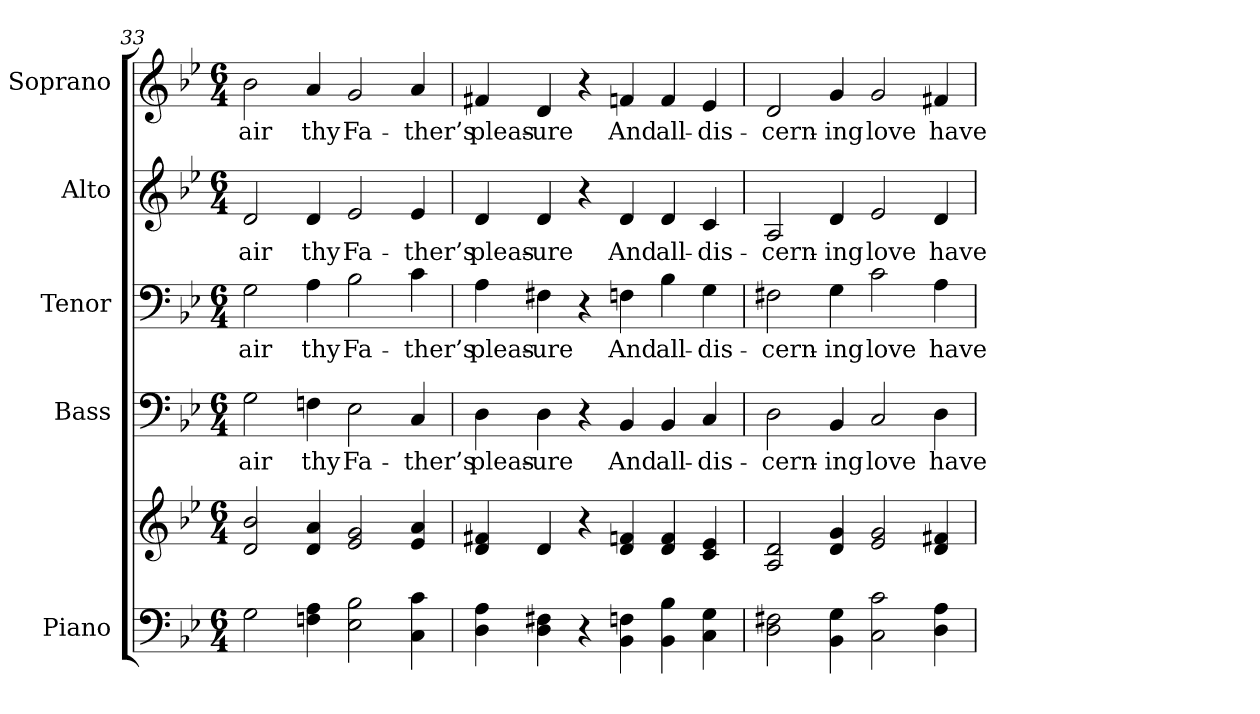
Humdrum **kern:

**kern	**kern	**kern	**text	**kern	**text	**kern	**text	**kern	**text
*part5	*part5	*part4	*part4	*part3	*part3	*part2	*part2	*part1	*part1
*staff6	*staff5	*staff4	*staff4	*staff3	*staff3	*staff2	*staff2	*staff1	*staff1
*I"Piano	*	*I"Bass	*	*I"Tenor	*	*I"Alto	*	*I"Soprano	*
*I'Pno.	*	*I'B.	*	*I'T.	*	*I'A.	*	*I'S.	*
*clefF4	*clefG2	*clefF4	*	*clefF4	*	*clefG2	*	*clefG2	*
*k[b-e-]	*k[b-e-]	*k[b-e-]	*	*k[b-e-]	*	*k[b-e-]	*	*k[b-e-]	*
*B-:	*B-:	*B-:	*	*B-:	*	*B-:	*	*B-:	*
*M6/4	*M6/4	*M6/4	*	*M6/4	*	*M6/4	*	*M6/4	*
=33	=33	=33	=33	=33	=33	=33	=33	=33	=33
!	!	!	!LO:LY:b:color=#000000	!	!	!	!	!	!
!	!	!	!	!	!LO:LY:b:color=#000000	!	!	!	!
!	!	!	!	!	!	!	!LO:LY:b:color=#000000	!	!
!	!	!	!	!	!	!	!	!	!LO:LY:b:color=#000000
2Gi\	2di/ 2b-i	2Gi\	air	2Gi\	air	2di/	air	2b-i\	air
!	!	!	!LO:LY:b:color=#000000	!	!	!	!	!	!
!	!	!	!	!	!LO:LY:b:color=#000000	!	!	!	!
!	!	!	!	!	!	!	!LO:LY:b:color=#000000	!	!
!	!	!	!	!	!	!	!	!	!LO:LY:b:color=#000000
4Fni\ 4Ai	4di/ 4ai	4Fni\	thy	4Ai\	thy	4di/	thy	4ai/	thy
!	!	!	!LO:LY:b:color=#000000	!	!	!	!	!	!
!	!	!	!	!	!LO:LY:b:color=#000000	!	!	!	!
!	!	!	!	!	!	!	!LO:LY:b:color=#000000	!	!
!	!	!	!	!	!	!	!	!	!LO:LY:b:color=#000000
2E-i\ 2B-i	2e-i/ 2gi	2E-i\	Fa-	2B-i\	Fa-	2e-i/	Fa-	2gi/	Fa-
!	!	!	!LO:LY:b:color=#000000	!	!	!	!	!	!
!	!	!	!	!	!LO:LY:b:color=#000000	!	!	!	!
!	!	!	!	!	!	!	!LO:LY:b:color=#000000	!	!
!	!	!	!	!	!	!	!	!	!LO:LY:b:color=#000000
4Ci\ 4ci	4e-i/ 4ai	4Ci/	-ther’s	4ci\	-ther’s	4e-i/	-ther’s	4ai/	-ther’s
!!LO:PB:g=z
=34	=34	=34	=34	=34	=34	=34	=34	=34	=34
!	!	!	!LO:LY:b:color=#000000	!	!	!	!	!	!
!	!	!	!	!	!LO:LY:b:color=#000000	!	!	!	!
!	!	!	!	!	!	!	!LO:LY:b:color=#000000	!	!
!	!	!	!	!	!	!	!	!	!LO:LY:b:color=#000000
4Di\ 4Ai	4di/ 4f#Xi	4Di\	pleas-	4Ai\	pleas-	4di/	pleas-	4f#Xi/	pleas-
!	!	!	!LO:LY:b:color=#000000	!	!	!	!	!	!
!	!	!	!	!	!LO:LY:b:color=#000000	!	!	!	!
!	!	!	!	!	!	!	!LO:LY:b:color=#000000	!	!
!	!	!	!	!	!	!	!	!	!LO:LY:b:color=#000000
4Di\ 4F#Xi	4di/	4Di\	-ure	4F#Xi\	-ure	4di/	-ure	4di/	-ure
4r	4r	4r	.	4r	.	4r	.	4r	.
!	!	!	!LO:LY:b:color=#000000	!	!	!	!	!	!
!	!	!	!	!	!LO:LY:b:color=#000000	!	!	!	!
!	!	!	!	!	!	!	!LO:LY:b:color=#000000	!	!
!	!	!	!	!	!	!	!	!	!LO:LY:b:color=#000000
4BB-i\ 4Fni	4di/ 4fni	4BB-i/	And	4Fni\	And	4di/	And	4fni/	And
!	!	!	!LO:LY:b:color=#000000	!	!	!	!	!	!
!	!	!	!	!	!LO:LY:b:color=#000000	!	!	!	!
!	!	!	!	!	!	!	!LO:LY:b:color=#000000	!	!
!	!	!	!	!	!	!	!	!	!LO:LY:b:color=#000000
4BB-i\ 4B-i	4di/ 4fi	4BB-i/	all-	4B-i\	all-	4di/	all-	4fi/	all-
!	!	!	!LO:LY:b:color=#000000	!	!	!	!	!	!
!	!	!	!	!	!LO:LY:b:color=#000000	!	!	!	!
!	!	!	!	!	!	!	!LO:LY:b:color=#000000	!	!
!	!	!	!	!	!	!	!	!	!LO:LY:b:color=#000000
4Ci\ 4Gi	4ci/ 4e-i	4Ci/	-dis-	4Gi\	-dis-	4ci/	-dis-	4e-i/	-dis-
=35	=35	=35	=35	=35	=35	=35	=35	=35	=35
!	!	!	!LO:LY:b:color=#000000	!	!	!	!	!	!
!	!	!	!	!	!LO:LY:b:color=#000000	!	!	!	!
!	!	!	!	!	!	!	!LO:LY:b:color=#000000	!	!
!	!	!	!	!	!	!	!	!	!LO:LY:b:color=#000000
2Di\ 2F#Xi	2Ai/ 2di	2Di\	-cern-	2F#Xi\	-cern-	2Ai/	-cern-	2di/	-cern-
!	!	!	!LO:LY:b:color=#000000	!	!	!	!	!	!
!	!	!	!	!	!LO:LY:b:color=#000000	!	!	!	!
!	!	!	!	!	!	!	!LO:LY:b:color=#000000	!	!
!	!	!	!	!	!	!	!	!	!LO:LY:b:color=#000000
4BB-i\ 4Gi	4di/ 4gi	4BB-i/	-ing	4Gi\	-ing	4di/	-ing	4gi/	-ing
!	!	!	!LO:LY:b:color=#000000	!	!	!	!	!	!
!	!	!	!	!	!LO:LY:b:color=#000000	!	!	!	!
!	!	!	!	!	!	!	!LO:LY:b:color=#000000	!	!
!	!	!	!	!	!	!	!	!	!LO:LY:b:color=#000000
2Ci\ 2ci	2e-i/ 2gi	2Ci/	love	2ci\	love	2e-i/	love	2gi/	love
!	!	!	!LO:LY:b:color=#000000	!	!	!	!	!	!
!	!	!	!	!	!LO:LY:b:color=#000000	!	!	!	!
!	!	!	!	!	!	!	!LO:LY:b:color=#000000	!	!
!	!	!	!	!	!	!	!	!	!LO:LY:b:color=#000000
4Di\ 4Ai	4di/ 4f#Xi	4Di\	have	4Ai\	have	4di/	have	4f#Xi/	have
=	=	=	=	=	=	=	=	=	=
*-	*-	*-	*-	*-	*-	*-	*-	*-	*-
